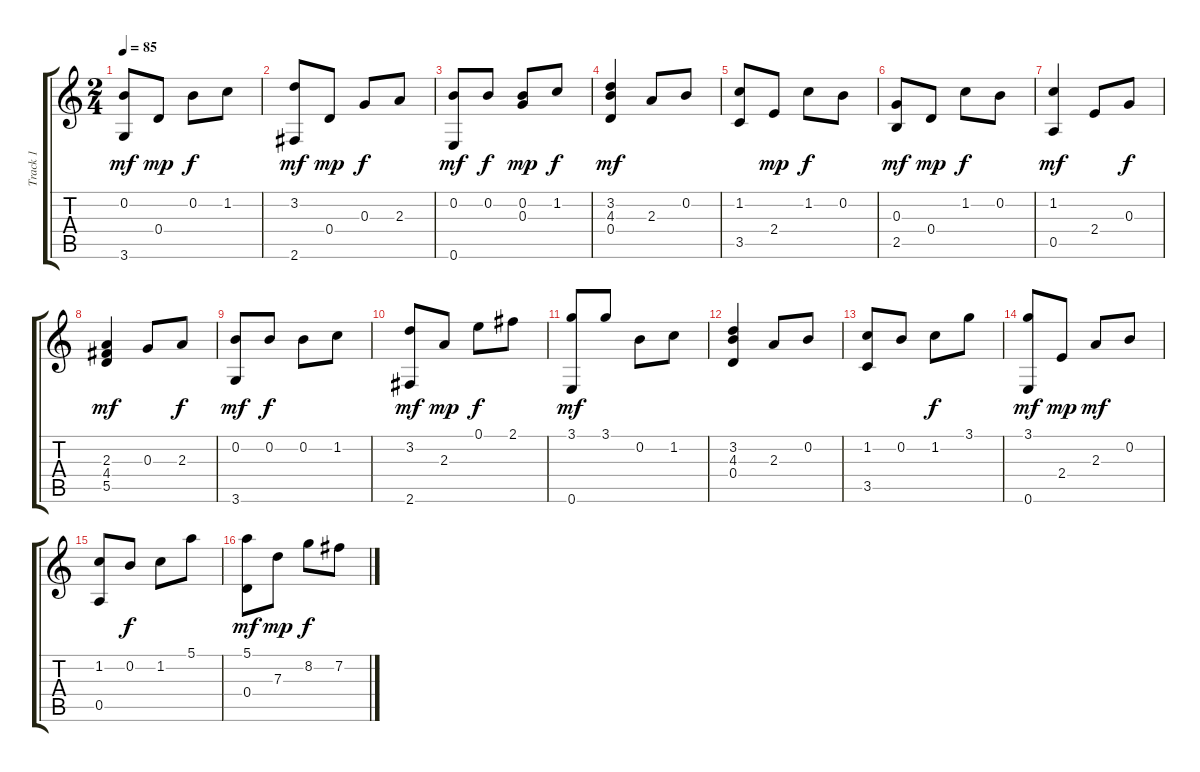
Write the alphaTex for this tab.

\track ("Track 1" "Track 1") {instrument acousticguitarsteel}
\staff {score tabs}
\tuning (E4 B3 G3 D3 A2 E2) {hide}
\ts (2 4)
\tempo 85
\clef g2
\ks c
(0.2 3.6).8{dy mf} 0.4.8{dy mp} 0.2.8{dy f} 1.2.8 |
(3.2 2.6).8{dy mf} 0.4.8{dy mp} 0.3.8{dy f} 2.3.8 |
(0.2 0.6).8{dy mf} 0.2.8{dy f} (0.2 0.3).8{dy mp} 1.2.8{dy f} |
(3.2 4.3 0.4).4{dy mf} 2.3.8 0.2.8 |
(1.2 3.5).8 2.4.8{dy mp} 1.2.8{dy f} 0.2.8 |
(0.3 2.5).8{dy mf} 0.4.8{dy mp} 1.2.8{dy f} 0.2.8 |
(1.2 0.5).4{dy mf} 2.4.8 0.3.8{dy f} |
(2.3 4.4 5.5).4{dy mf} 0.3.8 2.3.8{dy f} |
(0.2 3.6).8{dy mf} 0.2.8{dy f} 0.2.8 1.2.8 |
(3.2 2.6).8{dy mf} 2.3.8{dy mp} 0.1.8{dy f} 2.1.8 |
(3.1 0.6).8{dy mf} 3.1.8 0.2.8 1.2.8 |
(3.2 4.3 0.4).4 2.3.8 0.2.8 |
(1.2 3.5).8 0.2.8 1.2.8{dy f} 3.1.8 |
(3.1 0.6).8{dy mf} 2.4.8{dy mp} 2.3.8{dy mf} 0.2.8 |
(1.2 0.5).8 0.2.8{dy f} 1.2.8 5.1.8 |
(5.1 0.4).8{dy mf} 7.3.8{dy mp} 8.2.8{dy f} 7.2.8
